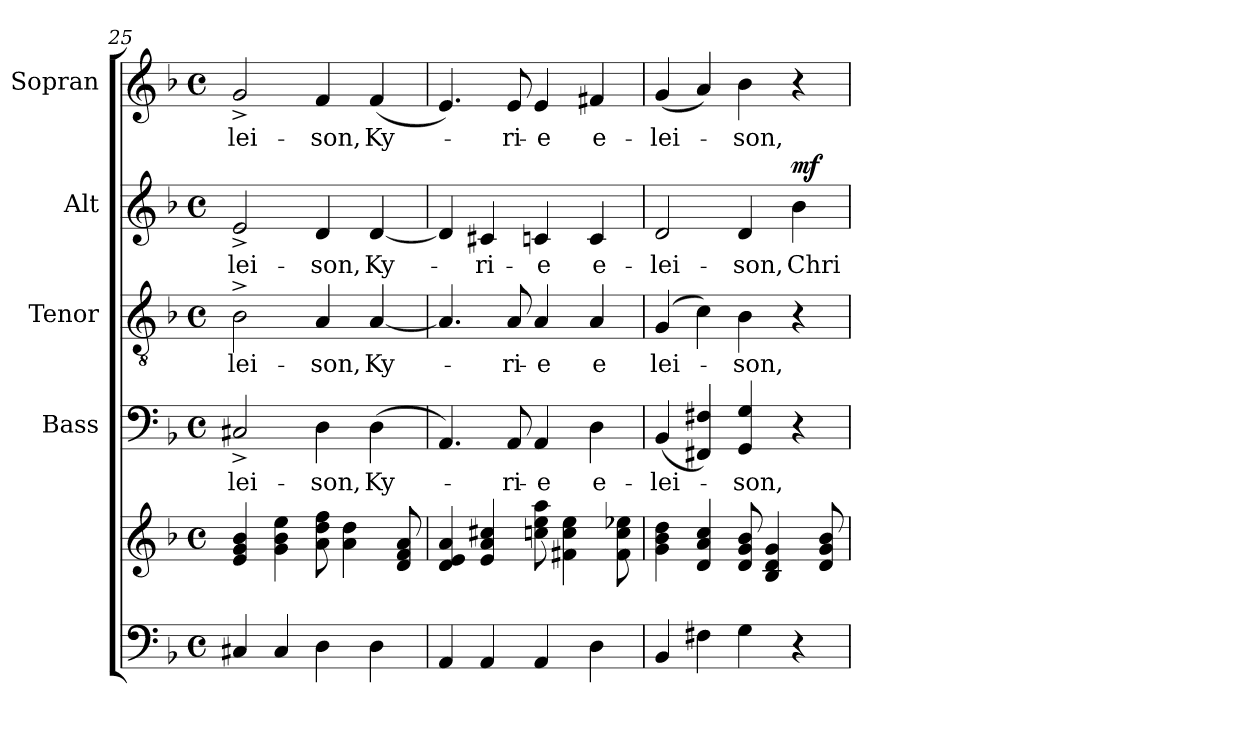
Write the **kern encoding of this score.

**kern	**kern	**kern	**text	**kern	**text	**kern	**text	**dynam	**kern	**text
*part5	*part5	*part4	*part4	*part3	*part3	*part2	*part2	*part2	*part1	*part1
*staff6	*staff5	*staff4	*staff4	*staff3	*staff3	*staff2	*staff2	*staff2	*staff1	*staff1
*	*	*I"Bass	*	*I"Tenor	*	*I"Alt	*	*	*I"Sopran	*
*	*	*I'B.	*	*I'T.	*	*I'A.	*	*	*I'S.	*
*clefF4	*clefG2	*clefF4	*	*clefGv2	*	*clefG2	*	*	*clefG2	*
*k[b-]	*k[b-]	*k[b-]	*	*k[b-]	*	*k[b-]	*	*	*k[b-]	*
*F:	*F:	*F:	*	*F:	*	*F:	*	*	*F:	*
*M4/4	*M4/4	*M4/4	*	*M4/4	*	*M4/4	*	*	*M4/4	*
*met(c)	*met(c)	*met(c)	*	*met(c)	*	*met(c)	*	*	*met(c)	*
=25	=25	=25	=25	=25	=25	=25	=25	=25	=25	=25
!	!	!	!LO:LY:b	!	!LO:LY:b	!	!LO:LY:b	!	!	!LO:LY:b
4C#X/	4e/ 4g/ 4b-/	2C#X^>/	-lei-	2B-^>\	-lei-	2e^>/	-lei-	.	2g^>/	-lei-
4C#/	4g\ 4b-\ 4ee\	.	.	.	.	.	.	.	.	.
!	!	!	!LO:LY:b	!	!LO:LY:b	!	!LO:LY:b	!	!	!LO:LY:b
4D\	8a\ 8dd\ 8ff\	4D\	-son,	4A/	-son,	4d/	-son,	.	4f/	-son,
.	4a\ 4dd\	.	.	.	.	.	.	.	.	.
!	!	!	!LO:LY:b	!	!LO:LY:b	!	!LO:LY:b	!	!	!LO:LY:b
4D\	.	(>4D\	Ky-	[4A/	Ky-	[4d/	Ky-	.	(<4f/	Ky-
.	8d/ 8f/ 8a/	.	.	.	.	.	.	.	.	.
=26	=26	=26	=26	=26	=26	=26	=26	=26	=26	=26
4AA/	4d/ 4e/ 4a/	4.AA/)	.	4.A/]	.	4d/]	.	.	4.e/)	.
!	!	!	!	!	!	!	!LO:LY:b	!	!	!
4AA/	4e/ 4a/ 4cc#X/	.	.	.	.	4c#X/	-ri-	.	.	.
!	!	!	!LO:LY:b	!	!LO:LY:b	!	!	!	!	!LO:LY:b
.	.	8AA/	-ri-	8A/	-ri-	.	.	.	8e/	-ri-
!	!	!	!LO:LY:b	!	!LO:LY:b	!	!LO:LY:b	!	!	!LO:LY:b
4AA/	8ccn\ 8ee\ 8aa\	4AA/	-e	4A/	-e	4cn/	-e	.	4e/	-e
.	4f#X\ 4cc\ 4ee\	.	.	.	.	.	.	.	.	.
!	!	!	!LO:LY:b	!	!LO:LY:b	!	!LO:LY:b	!	!	!LO:LY:b
4D\	.	4D\	e-	4A/	e	4c/	e-	.	4f#X/	e-
.	8f#\ 8cc\ 8ee-X\	.	.	.	.	.	.	.	.	.
=27	=27	=27	=27	=27	=27	=27	=27	=27	=27	=27
!	!	!	!LO:LY:b	!	!LO:LY:b	!	!LO:LY:b	!	!	!LO:LY:b
4BB-/	4g\ 4b-\ 4dd\	(<4BB-/	-lei-	(4G/	lei-	2d/	-lei-	.	(<4g/	-lei-
4F#X\	4d/ 4a/ 4cc/	4FF#X/ 4F#X/)	.	4c\)	.	.	.	.	4a/)	.
!	!	!	!LO:LY:b	!	!LO:LY:b	!	!LO:LY:b	!	!	!LO:LY:b
4G\	8d/ 8g/ 8b-/	4GG/ 4G/	-son,	4B-\	-son,	4d/	-son,	.	4b-\	-son,
.	4B-/ 4d/ 4g/	.	.	.	.	.	.	.	.	.
!	!	!	!	!	!	!	!LO:LY:b	!LO:DY:a	!	!
4r	.	4r	.	4r	.	4b-\	Chri-	mf	4r	.
.	8d/ 8g/ 8b-/	.	.	.	.	.	.	.	.	.
=	=	=	=	=	=	=	=	=	=	=
*-	*-	*-	*-	*-	*-	*-	*-	*-	*-	*-
